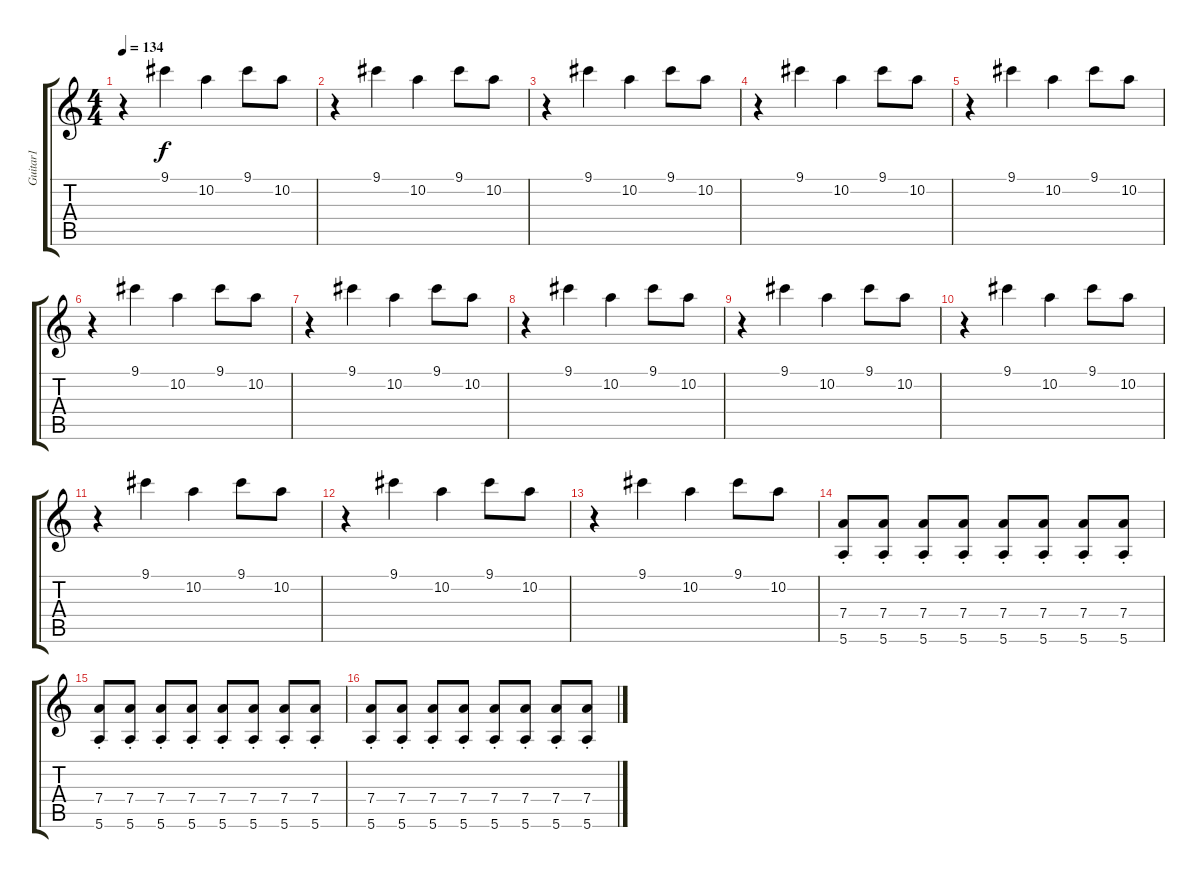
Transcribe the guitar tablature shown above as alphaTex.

\track ("Guitar1" "Guitar1") {instrument acousticguitarsteel}
\staff {score tabs}
\tuning (E4 B3 G3 D3 A2 E2) {hide}
\ts (4 4)
\tempo 134
\clef g2
\ks c
r.4{dy f} 9.1.4 10.2.4 9.1.8 10.2.8 |
r.4 9.1.4 10.2.4 9.1.8 10.2.8 |
r.4 9.1.4 10.2.4 9.1.8 10.2.8 |
r.4 9.1.4 10.2.4 9.1.8 10.2.8 |
r.4 9.1.4 10.2.4 9.1.8 10.2.8 |
r.4 9.1.4 10.2.4 9.1.8 10.2.8 |
r.4 9.1.4 10.2.4 9.1.8 10.2.8 |
r.4 9.1.4 10.2.4 9.1.8 10.2.8 |
r.4 9.1.4 10.2.4 9.1.8 10.2.8 |
r.4 9.1.4 10.2.4 9.1.8 10.2.8 |
r.4 9.1.4 10.2.4 9.1.8 10.2.8 |
r.4 9.1.4 10.2.4 9.1.8 10.2.8 |
r.4 9.1.4 10.2.4 9.1.8 10.2.8 |
(7.4{st} 5.6{st}).8 (7.4{st} 5.6{st}).8 (7.4{st} 5.6{st}).8 (7.4{st} 5.6{st}).8 (7.4{st} 5.6{st}).8 (7.4{st} 5.6{st}).8 (7.4{st} 5.6{st}).8 (7.4{st} 5.6{st}).8 |
(7.4{st} 5.6{st}).8 (7.4{st} 5.6{st}).8 (7.4{st} 5.6{st}).8 (7.4{st} 5.6{st}).8 (7.4{st} 5.6{st}).8 (7.4{st} 5.6{st}).8 (7.4{st} 5.6{st}).8 (7.4{st} 5.6{st}).8 |
(7.4{st} 5.6{st}).8 (7.4{st} 5.6{st}).8 (7.4{st} 5.6{st}).8 (7.4{st} 5.6{st}).8 (7.4{st} 5.6{st}).8 (7.4{st} 5.6{st}).8 (7.4{st} 5.6{st}).8 (7.4{st} 5.6{st}).8
